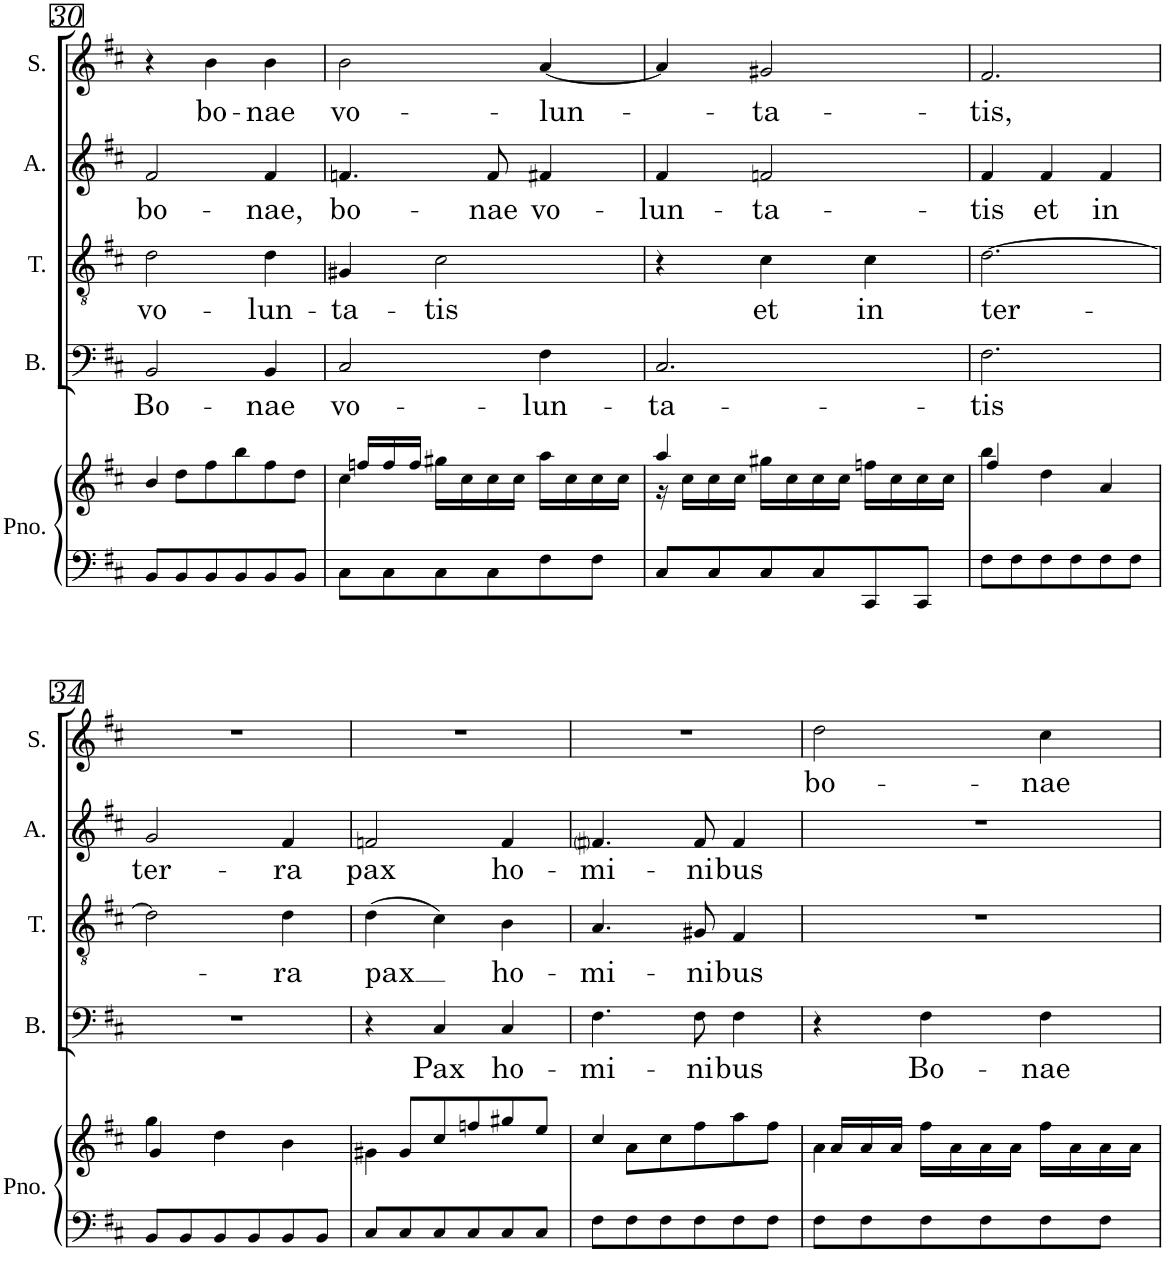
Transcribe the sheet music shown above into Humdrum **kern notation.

**kern	**kern	**kern	**text	**kern	**text	**kern	**text	**kern	**text
*part5	*part5	*part4	*part4	*part3	*part3	*part2	*part2	*part1	*part1
*staff6	*staff5	*staff4	*staff4	*staff3	*staff3	*staff2	*staff2	*staff1	*staff1
*I"Piano	*	*I"Bass	*	*I"Tenor	*	*I"Alto	*	*I"Soprano	*
*I'Pno.	*	*I'B.	*	*I'T.	*	*I'A.	*	*I'S.	*
!!LO:PB:g=z
*clefF4	*clefG2	*clefF4	*	*clefGv2	*	*clefG2	*	*clefG2	*
*	*	*Trd7c12	*	*	*	*	*	*	*
*k[f#c#]	*k[f#c#]	*k[f#c#]	*	*k[f#c#]	*	*k[f#c#]	*	*k[f#c#]	*
*M3/4	*M3/4	*M3/4	*	*M3/4	*	*M3/4	*	*M3/4	*
=30	=30	=30	=30	=30	=30	=30	=30	=30	=30
*	*^	*	*	*	*	*	*	*	*
!	!	!	!	!LO:LY:b	!	!LO:LY:b	!	!LO:LY:b	!	!
8BB/L	4b/	8ryy	2BB/	Bo-	2d\	vo-	2f#/	bo-	4r	.
8BB/	.	8dd\L	.	.	.	.	.	.	.	.
!	!	!	!	!	!	!	!	!	!	!LO:LY:b
8BB/	4ryy	8ff#\	.	.	.	.	.	.	4b\	bo-
8BB/	.	8bb\	.	.	.	.	.	.	.	.
!	!	!	!	!LO:LY:b	!	!LO:LY:b	!	!LO:LY:b	!	!LO:LY:b
8BB/	4ryy	8ff#\	4BB/	-nae	4d\	-lun-	4f#/	-nae,	4b\	-nae
8BB/J	.	8dd\J	.	.	.	.	.	.	.	.
=31	=31	=31	=31	=31	=31	=31	=31	=31	=31	=31
!	!	!	!	!LO:LY:b	!	!LO:LY:b	!	!LO:LY:b	!	!LO:LY:b
8C#\L	16ryy	4cc#\	2C#/	vo-	4G#X/	-ta-	4.fn/	bo-	2b\	vo-
.	16ffn/LL	.	.	.	.	.	.	.	.	.
8C#\	16ff/	.	.	.	.	.	.	.	.	.
.	16ff/JJ	.	.	.	.	.	.	.	.	.
!	!	!	!	!	!	!LO:LY:b	!	!	!	!
8C#\	16gg#X\LL	4ryy	.	.	2c#\	-tis	.	.	.	.
.	16cc#\	.	.	.	.	.	.	.	.	.
!	!	!	!	!	!	!	!	!LO:LY:b	!	!
8C#\	16cc#\	.	.	.	.	.	8f/	-nae	.	.
.	16cc#\JJ	.	.	.	.	.	.	.	.	.
!	!	!	!	!LO:LY:b	!	!	!	!LO:LY:b	!	!LO:LY:b
8F#\	16aa\LL	4ryy	4F#\	-lun-	.	.	4f#X/	vo-	[4a/	-lun-
.	16cc#\	.	.	.	.	.	.	.	.	.
8F#\J	16cc#\	.	.	.	.	.	.	.	.	.
.	16cc#\JJ	.	.	.	.	.	.	.	.	.
=32	=32	=32	=32	=32	=32	=32	=32	=32	=32	=32
!	!	!	!	!LO:LY:b	!	!	!	!LO:LY:b	!	!
8C#/L	4aa/	16r	2.C#/	-ta-	4r	.	4f#/	-lun-	4a/]	.
.	.	16cc#\LL	.	.	.	.	.	.	.	.
8C#/	.	16cc#\	.	.	.	.	.	.	.	.
.	.	16cc#\JJ	.	.	.	.	.	.	.	.
!	!	!	!	!	!	!LO:LY:b	!	!LO:LY:b	!	!LO:LY:b
8C#/	4ryy	16gg#X\LL	.	.	4c#\	et	2fn/	-ta-	2g#X/	-ta-
.	.	16cc#\	.	.	.	.	.	.	.	.
8C#/	.	16cc#\	.	.	.	.	.	.	.	.
.	.	16cc#\JJ	.	.	.	.	.	.	.	.
!	!	!	!	!	!	!LO:LY:b	!	!	!	!
8CC#/	4ryy	16ffn\LL	.	.	4c#\	in	.	.	.	.
.	.	16cc#\	.	.	.	.	.	.	.	.
8CC#/J	.	16cc#\	.	.	.	.	.	.	.	.
.	.	16cc#\JJ	.	.	.	.	.	.	.	.
=33	=33	=33	=33	=33	=33	=33	=33	=33	=33	=33
!	!	!	!	!LO:LY:b	!	!LO:LY:b	!	!LO:LY:b	!	!LO:LY:b
8F#\L	4ff#/	4bb\	2.F#\	-tis	[2.d\	ter-	4f#/	-tis	2.f#/	-tis,
8F#\	.	.	.	.	.	.	.	.	.	.
!	!	!	!	!	!	!	!	!LO:LY:b	!	!
8F#\	4dd\	4ryy	.	.	.	.	4f#/	et	.	.
8F#\	.	.	.	.	.	.	.	.	.	.
!	!	!	!	!	!	!	!	!LO:LY:b	!	!
8F#\	4a/	4ryy	.	.	.	.	4f#/	in	.	.
8F#\J	.	.	.	.	.	.	.	.	.	.
!!LO:LB:g=z
=34	=34	=34	=34	=34	=34	=34	=34	=34	=34	=34
!	!	!	!	!	!	!	!	!LO:LY:b	!	!
8BB/L	4g/	4gg\	2.r	.	2d\]	.	2g/	ter-	2.r	.
8BB/	.	.	.	.	.	.	.	.	.	.
8BB/	4ryy	4dd\	.	.	.	.	.	.	.	.
8BB/	.	.	.	.	.	.	.	.	.	.
!	!	!	!	!	!	!LO:LY:b	!	!LO:LY:b	!	!
8BB/	4ryy	4b\	.	.	4d\	-ra	4f#/	-ra	.	.
8BB/J	.	.	.	.	.	.	.	.	.	.
=35	=35	=35	=35	=35	=35	=35	=35	=35	=35	=35
!	!	!	!	!	!	!LO:LY:b	!	!LO:LY:b	!	!
8C#/L	8ryy	4g#X\	4r	.	(4d\	pax	2fn/	pax	2.r	.
8C#/	8g#/L	.	.	.	.	.	.	.	.	.
!	!	!	!	!LO:LY:b	!	!	!	!	!	!
8C#/	8cc#/	4ryy	4C#/	Pax	4c#\)	.	.	.	.	.
8C#/	8ffn/	.	.	.	.	.	.	.	.	.
!	!	!	!	!LO:LY:b	!	!LO:LY:b	!	!LO:LY:b	!	!
8C#/	8gg#X/	4ryy	4C#/	ho-	4B\	ho-	4f/	ho-	.	.
8C#/J	8ee/J	.	.	.	.	.	.	.	.	.
=36	=36	=36	=36	=36	=36	=36	=36	=36	=36	=36
!	!	!	!	!LO:LY:b	!	!LO:LY:b	!	!LO:LY:b	!	!
8F#\L	4cc#/	8ryy	4.F#\	-mi-	4.A/	-mi-	4.f#i/	-mi-	2.r	.
8F#\	.	8a\L	.	.	.	.	.	.	.	.
8F#\	4ryy	8cc#\	.	.	.	.	.	.	.	.
!	!	!	!	!LO:LY:b	!	!LO:LY:b	!	!LO:LY:b	!	!
8F#\	.	8ff#\	8F#\	-ni-	8G#X/	-ni-	8f#/	-ni-	.	.
!	!	!	!	!LO:LY:b	!	!LO:LY:b	!	!LO:LY:b	!	!
8F#\	4ryy	8aa\	4F#\	-bus	4F#/	-bus	4f#/	-bus	.	.
8F#\J	.	8ff#\J	.	.	.	.	.	.	.	.
=37	=37	=37	=37	=37	=37	=37	=37	=37	=37	=37
!	!	!	!	!	!	!	!	!	!	!LO:LY:b
8F#\L	16ryy	4a\	4r	.	2.r	.	2.r	.	2dd\	bo-
.	16a/LL	.	.	.	.	.	.	.	.	.
8F#\	16a/	.	.	.	.	.	.	.	.	.
.	16a/JJ	.	.	.	.	.	.	.	.	.
!	!	!	!	!LO:LY:b	!	!	!	!	!	!
8F#\	16ff#\LL	4ryy	4F#\	Bo-	.	.	.	.	.	.
.	16a\	.	.	.	.	.	.	.	.	.
8F#\	16a\	.	.	.	.	.	.	.	.	.
.	16a\JJ	.	.	.	.	.	.	.	.	.
!	!	!	!	!LO:LY:b	!	!	!	!	!	!LO:LY:b
8F#\	16ff#\LL	4ryy	4F#\	-nae	.	.	.	.	4cc#\	-nae
.	16a\	.	.	.	.	.	.	.	.	.
8F#\J	16a\	.	.	.	.	.	.	.	.	.
.	16a\JJ	.	.	.	.	.	.	.	.	.
*	*v	*v	*	*	*	*	*	*	*	*
=	=	=	=	=	=	=	=	=	=
*-	*-	*-	*-	*-	*-	*-	*-	*-	*-
